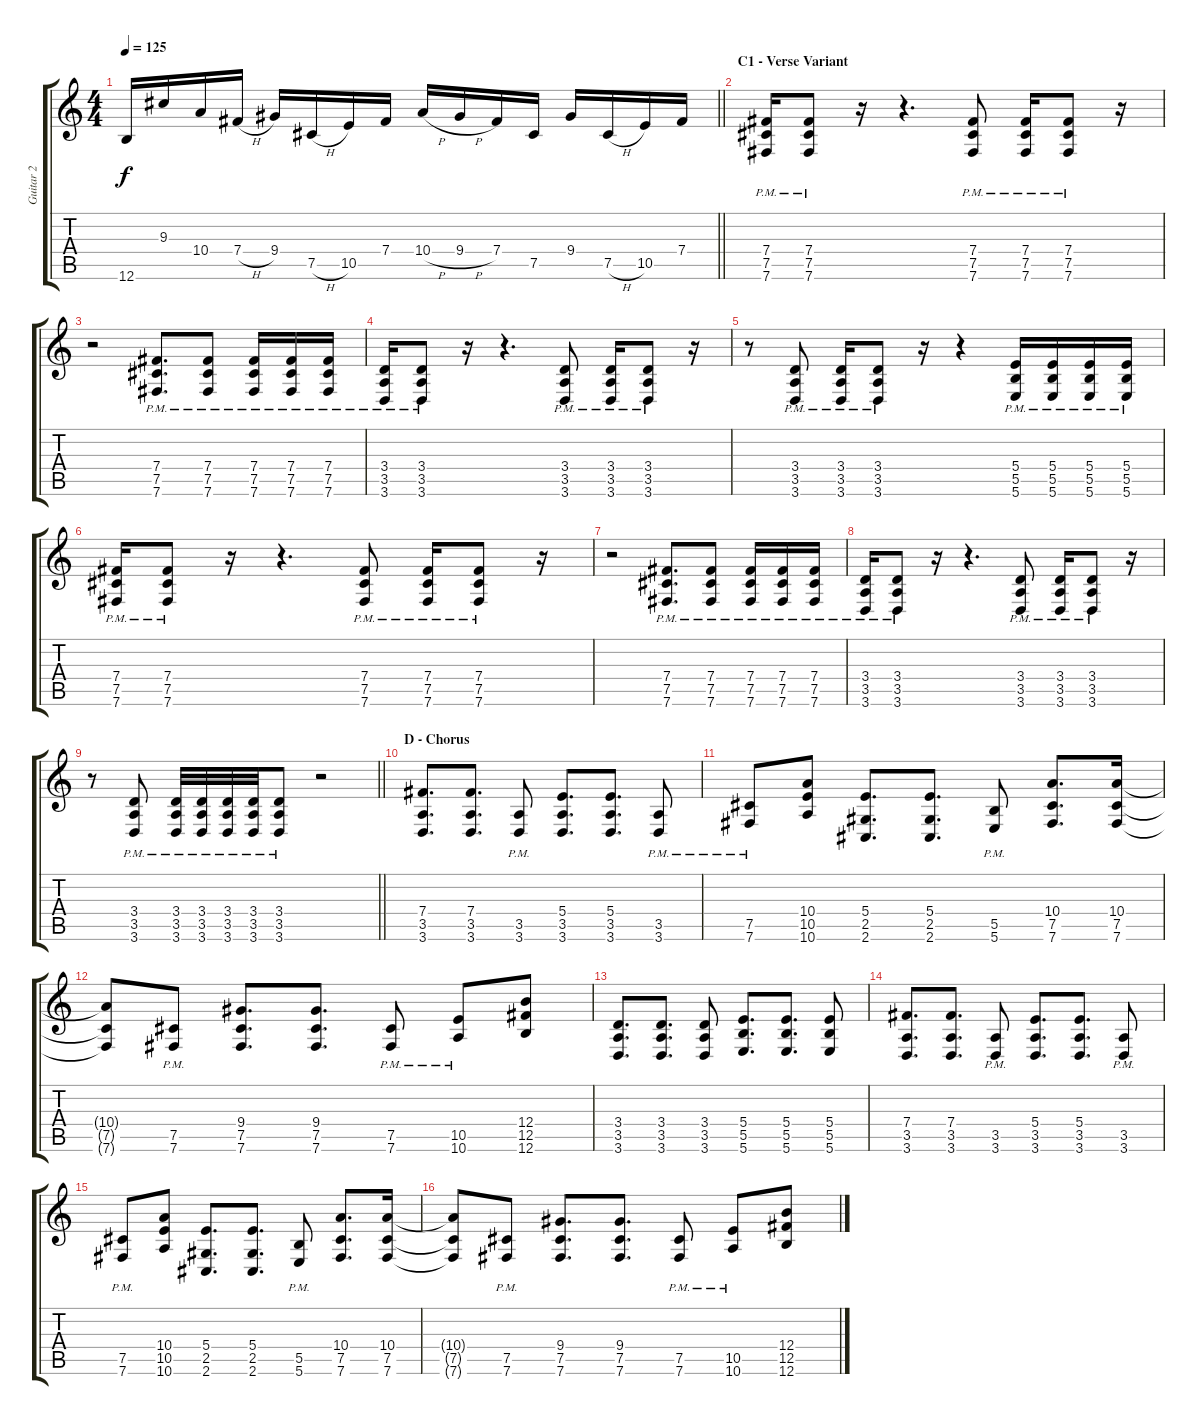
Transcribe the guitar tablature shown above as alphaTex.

\track ("Guitar 2" "Guitar 2") {instrument distortionguitar}
\staff {score tabs}
\tuning (Db4 Ab3 E3 B2 Gb2 B1) {hide}
\ts (4 4)
\tempo 125
\clef g2
\barLineRight lightlight
\ks c
12.6.16{dy f} 9.3.16 10.4.16 7.4{h}.16 9.4.16 7.5{h}.16 10.5.16 7.4.16 10.4{h}.16 9.4{h}.16 7.4.16 7.5.16 9.4.16 7.5{h}.16 10.5.16 7.4.16 |
\section ("" "C1 - Verse Variant")
(7.4{pm} 7.5{pm} 7.6{pm}).16 (7.4{pm} 7.5{pm} 7.6{pm}).8 r.16 r.4{d} (7.4{pm} 7.5{pm} 7.6{pm}).8 (7.4{pm} 7.5{pm} 7.6{pm}).16 (7.4{pm} 7.5{pm} 7.6{pm}).8 r.16 |
r.2 (7.4{pm} 7.5{pm} 7.6{pm}).8{d} (7.4{pm} 7.5{pm} 7.6{pm}).8 (7.4{pm} 7.5{pm} 7.6{pm}).16 (7.4{pm} 7.5{pm} 7.6{pm}).16 (7.4{pm} 7.5{pm} 7.6{pm}).16 |
(3.4{pm} 3.5{pm} 3.6{pm}).16 (3.4{pm} 3.5{pm} 3.6{pm}).8 r.16 r.4{d} (3.4{pm} 3.5{pm} 3.6{pm}).8 (3.4{pm} 3.5{pm} 3.6{pm}).16 (3.4{pm} 3.5{pm} 3.6{pm}).8 r.16 |
r.8 (3.4{pm} 3.5{pm} 3.6{pm}).8 (3.4{pm} 3.5{pm} 3.6{pm}).16 (3.4{pm} 3.5{pm} 3.6{pm}).8 r.16 r.4 (5.4{pm} 5.5{pm} 5.6{pm}).16 (5.4{pm} 5.5{pm} 5.6{pm}).16 (5.4{pm} 5.5{pm} 5.6{pm}).16 (5.4{pm} 5.5{pm} 5.6{pm}).16 |
(7.4{pm} 7.5{pm} 7.6{pm}).16 (7.4{pm} 7.5{pm} 7.6{pm}).8 r.16 r.4{d} (7.4{pm} 7.5{pm} 7.6{pm}).8 (7.4{pm} 7.5{pm} 7.6{pm}).16 (7.4{pm} 7.5{pm} 7.6{pm}).8 r.16 |
r.2 (7.4{pm} 7.5{pm} 7.6{pm}).8{d} (7.4{pm} 7.5{pm} 7.6{pm}).8 (7.4{pm} 7.5{pm} 7.6{pm}).16 (7.4{pm} 7.5{pm} 7.6{pm}).16 (7.4{pm} 7.5{pm} 7.6{pm}).16 |
(3.4{pm} 3.5{pm} 3.6{pm}).16 (3.4{pm} 3.5{pm} 3.6{pm}).8 r.16 r.4{d} (3.4{pm} 3.5{pm} 3.6{pm}).8 (3.4{pm} 3.5{pm} 3.6{pm}).16 (3.4{pm} 3.5{pm} 3.6{pm}).8 r.16 |
\barLineRight lightlight
r.8 (3.4{pm} 3.5{pm} 3.6{pm}).8 (3.4{pm} 3.5{pm} 3.6{pm}).32 (3.4{pm} 3.5{pm} 3.6{pm}).32 (3.4{pm} 3.5{pm} 3.6{pm}).32 (3.4{pm} 3.5{pm} 3.6{pm}).32 (3.4{pm} 3.5{pm} 3.6{pm}).8 r.2 |
\section ("" "D - Chorus")
(7.4 3.5 3.6).8{d} (7.4 3.5 3.6).8{d} (3.5{pm} 3.6{pm}).8 (5.4 3.5 3.6).8{d} (5.4 3.5 3.6).8{d} (3.5{pm} 3.6{pm}).8 |
(7.5{pm} 7.6{pm}).8 (10.4 10.5 10.6).8 (5.4 2.5 2.6).8{d} (5.4 2.5 2.6).8{d} (5.5{pm} 5.6{pm}).8 (10.4 7.5 7.6).8{d} (10.4 7.5 7.6).16 |
(10.4{t} 7.5{t} 7.6{t}).8 (7.5{pm} 7.6{pm}).8 (9.4 7.5 7.6).8{d} (9.4 7.5 7.6).8{d} (7.5{pm} 7.6{pm}).8 (10.5{pm} 10.6{pm}).8 (12.4 12.5 12.6).8 |
(3.4 3.5 3.6).8{d} (3.4 3.5 3.6).8{d} (3.4 3.5 3.6).8 (5.4 5.5 5.6).8{d} (5.4 5.5 5.6).8{d} (5.4 5.5 5.6).8 |
(7.4 3.5 3.6).8{d} (7.4 3.5 3.6).8{d} (3.5{pm} 3.6{pm}).8 (5.4 3.5 3.6).8{d} (5.4 3.5 3.6).8{d} (3.5{pm} 3.6{pm}).8 |
(7.5{pm} 7.6{pm}).8 (10.4 10.5 10.6).8 (5.4 2.5 2.6).8{d} (5.4 2.5 2.6).8{d} (5.5{pm} 5.6{pm}).8 (10.4 7.5 7.6).8{d} (10.4 7.5 7.6).16 |
(10.4{t} 7.5{t} 7.6{t}).8 (7.5{pm} 7.6{pm}).8 (9.4 7.5 7.6).8{d} (9.4 7.5 7.6).8{d} (7.5{pm} 7.6{pm}).8 (10.5{pm} 10.6{pm}).8 (12.4 12.5 12.6).8
